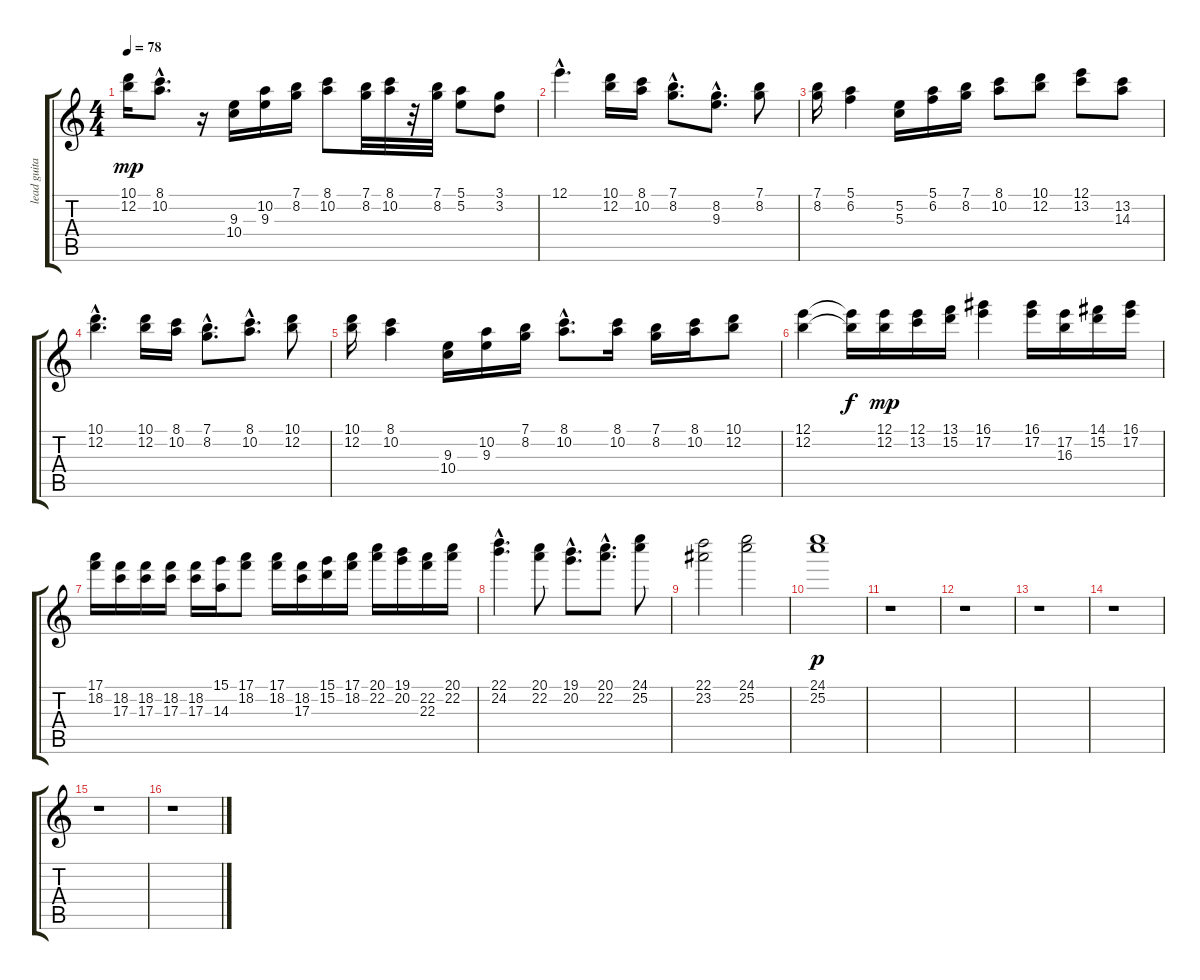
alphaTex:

\track ("lead guitar" "lead guita") {instrument distortionguitar}
\staff {score tabs}
\tuning (E4 B3 G3 D3 A2 E2) {hide}
\ts (4 4)
\tempo 78
\clef g2
\ks c
(10.1 12.2).16{dy mp} (8.1{hac} 10.2{hac}).8{d} r.16 (9.3 10.4).16 (10.2 9.3).16 (7.1 8.2).16 (8.1 10.2).8 (7.1 8.2).32 (8.1 10.2).32 r.32 (7.1 8.2).32 (5.1 5.2).8 (3.1 3.2).8 |
12.1{hac}.4{d} (10.1 12.2).16 (8.1 10.2).16 (7.1{hac} 8.2{hac}).8{d} (8.2{hac} 9.3{hac}).8{d} (7.1 8.2).8 |
(7.1 8.2).16 (5.1 6.2).4 (5.2 5.3).16 (5.1 6.2).16 (7.1 8.2).16 (8.1 10.2).8 (10.1 12.2).8 (12.1 13.2).8 (13.2 14.3).8 |
(10.1{hac} 12.2{hac}).4{d} (10.1 12.2).16 (8.1 10.2).16 (7.1{hac} 8.2{hac}).8{d} (8.1{hac} 10.2{hac}).8{d} (10.1 12.2).8 |
(10.1 12.2).16 (8.1 10.2).4 (9.3 10.4).16 (10.2 9.3).16 (7.1 8.2).16 (8.1{hac} 10.2{hac}).8{d} (8.1 10.2).16 (7.1 8.2).16 (8.1 10.2).16 (10.1 12.2).8 |
(12.1 12.2).4 (12.1{t} 12.2{t}).16{dy f} (12.1 12.2).16{dy mp} (12.1 13.2).16 (13.1 15.2).16 (16.1 17.2).4 (16.1 17.2).16 (17.2 16.3).16 (14.1 15.2).16 (16.1 17.2).16 |
(17.1 18.2).16 (18.2 17.3).16 (18.2 17.3).16 (18.2 17.3).16 (18.2 17.3).16 (15.1 14.3).16 (17.1 18.2).8 (17.1 18.2).16 (18.2 17.3).16 (15.1 15.2).16 (17.1 18.2).16 (20.1 22.2).16 (19.1 20.2).16 (22.2 22.3).16 (20.1 22.2).16 |
(22.1{hac} 24.2{hac}).4{d} (20.1 22.2).8 (19.1{hac} 20.2{hac}).8{d} (20.1{hac} 22.2{hac}).8{d} (24.1 25.2).8 |
(22.1 23.2).2 (24.1 25.2).2 |
(24.1 25.2).1{dy p} |
r.1 |
r.1 |
r.1 |
r.1 |
r.1 |
r.1
